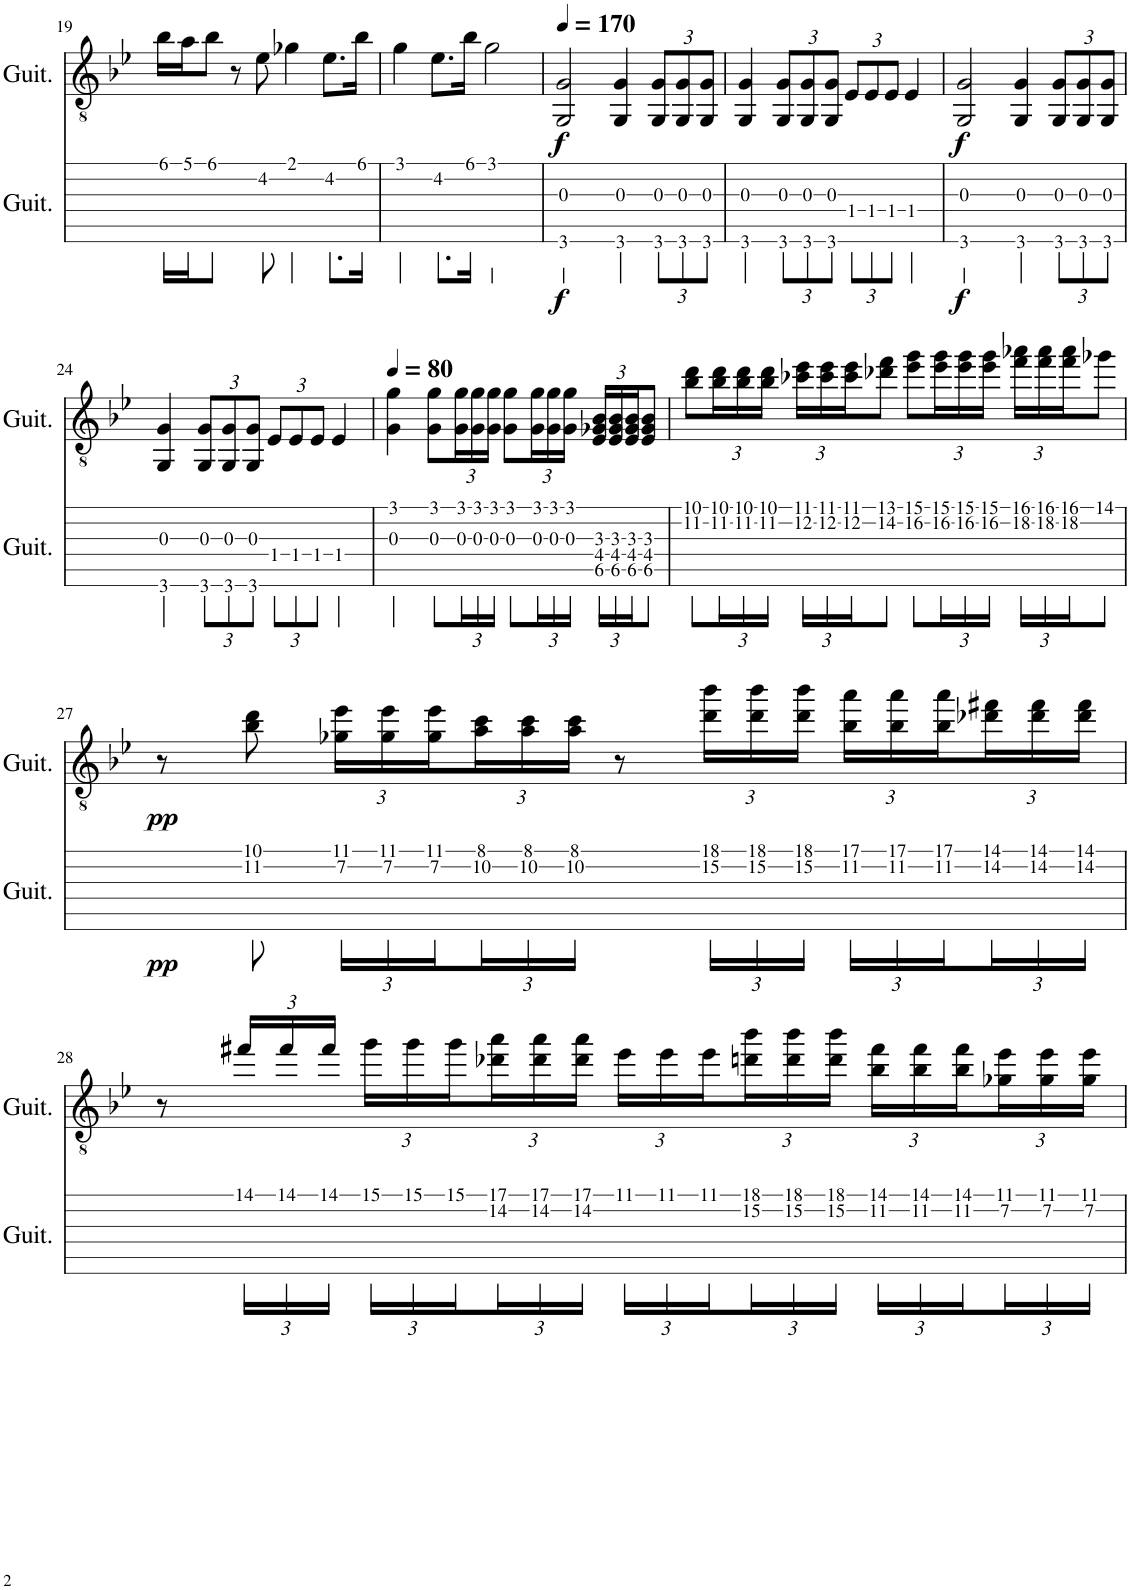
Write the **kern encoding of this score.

**kern	**dynam	**kern	**dynam
*part2	*part2	*part1	*part1
*staff2	*staff2	*staff1	*staff1
*I"Classical Guitar	*	*I"Classical Guitar	*
*I'Guit.	*	*I'Guit.	*
!!LO:PB:g=z
*	*	*clefGv2	*
*k[b-e-]	*	*k[b-e-]	*
*M4/4	*	*M4/4	*
=19	=19	=19	=19
16b-\LL	.	16b-\LL	.
16a\J	.	16a\J	.
8b-\J	.	8b-\J	.
8r	.	8r	.
8e-\	.	8e-\	.
4g-X\	.	4g-X\	.
8.e-\L	.	8.e-\L	.
16b-\Jk	.	16b-\Jk	.
=20	=20	=20	=20
4g\	.	4g\	.
8.e-\L	.	8.e-\L	.
16b-\Jk	.	16b-\Jk	.
2g\	.	2g\	.
=21	=21	=21	=21
*	*	*MM170	*
!	!LO:DY:b	!	!LO:DY:b
2GG\ 2G\	f	2GG/ 2G/	f
4GG\ 4G\	.	4GG/ 4G/	.
*Xbrackettup	*	*Xbrackettup	*
12GG\ 12G\L	.	12GG/ 12G/L	.
12GG\ 12G\	.	12GG/ 12G/	.
12GG\ 12G\J	.	12GG/ 12G/J	.
=22	=22	=22	=22
4GG\ 4G\	.	4GG/ 4G/	.
12GG\ 12G\L	.	12GG/ 12G/L	.
12GG\ 12G\	.	12GG/ 12G/	.
12GG\ 12G\J	.	12GG/ 12G/J	.
12E-\L	.	12E-/L	.
12E-\	.	12E-/	.
12E-\J	.	12E-/J	.
4E-\	.	4E-/	.
=23	=23	=23	=23
!	!LO:DY:b	!	!LO:DY:b
2GG\ 2G\	f	2GG/ 2G/	f
4GG\ 4G\	.	4GG/ 4G/	.
12GG\ 12G\L	.	12GG/ 12G/L	.
12GG\ 12G\	.	12GG/ 12G/	.
12GG\ 12G\J	.	12GG/ 12G/J	.
!!LO:LB:g=z
=24	=24	=24	=24
4GG\ 4G\	.	4GG/ 4G/	.
12GG\ 12G\L	.	12GG/ 12G/L	.
12GG\ 12G\	.	12GG/ 12G/	.
12GG\ 12G\J	.	12GG/ 12G/J	.
12E-\L	.	12E-/L	.
12E-\	.	12E-/	.
12E-\J	.	12E-/J	.
4E-\	.	4E-/	.
=25	=25	=25	=25
*	*	*MM80	*
4G\ 4g\	.	4G\ 4g\	.
8G\ 8g\L	.	8G\ 8g\L	.
24G\ 24g\L	.	24G\ 24g\L	.
24G\ 24g\	.	24G\ 24g\	.
24G\ 24g\JJ	.	24G\ 24g\JJ	.
8G\ 8g\L	.	8G\ 8g\L	.
24G\ 24g\L	.	24G\ 24g\L	.
24G\ 24g\	.	24G\ 24g\	.
24G\ 24g\JJ	.	24G\ 24g\JJ	.
24E-\ 24G-X\ 24B-\LL	.	24E-/ 24G-X/ 24B-/LL	.
24E-\ 24G-\ 24B-\	.	24E-/ 24G-/ 24B-/	.
24E-\ 24G-\ 24B-\J	.	24E-/ 24G-/ 24B-/J	.
8E-\ 8G-\ 8B-\J	.	8E-/ 8G-/ 8B-/J	.
=26	=26	=26	=26
8b-\ 8dd\L	.	8b-\ 8dd\L	.
24b-\ 24dd\L	.	24b-\ 24dd\L	.
24b-\ 24dd\	.	24b-\ 24dd\	.
24b-\ 24dd\JJ	.	24b-\ 24dd\JJ	.
24cc-X\ 24ee-\LL	.	24cc-X\ 24ee-\LL	.
24cc-\ 24ee-\	.	24cc-\ 24ee-\	.
24cc-\ 24ee-\J	.	24cc-\ 24ee-\J	.
8dd-X\ 8ff\J	.	8dd-X\ 8ff\J	.
8ee-\ 8gg\L	.	8ee-\ 8gg\L	.
24ee-\ 24gg\L	.	24ee-\ 24gg\L	.
24ee-\ 24gg\	.	24ee-\ 24gg\	.
24ee-\ 24gg\JJ	.	24ee-\ 24gg\JJ	.
24ff\ 24aa-X\LL	.	24ff\ 24aa-X\LL	.
24ff\ 24aa-\	.	24ff\ 24aa-\	.
24ff\ 24aa-\J	.	24ff\ 24aa-\J	.
8gg-X\J	.	8gg-X\J	.
!!LO:LB:g=z
=27	=27	=27	=27
!	!LO:DY:b	!	!LO:DY:b
8r	pp	8r	pp
8b-\ 8dd\	.	8b-\ 8dd\	.
24g-X\ 24ee-\LL	.	24g-X\ 24ee-\LL	.
24g-\ 24ee-\	.	24g-\ 24ee-\	.
24g-\ 24ee-\	.	24g-\ 24ee-\	.
24a\ 24cc\	.	24a\ 24cc\	.
24a\ 24cc\	.	24a\ 24cc\	.
24a\ 24cc\JJ	.	24a\ 24cc\JJ	.
8r	.	8r	.
24dd\ 24bb-\LL	.	24dd\ 24bb-\LL	.
24dd\ 24bb-\	.	24dd\ 24bb-\	.
24dd\ 24bb-\JJ	.	24dd\ 24bb-\JJ	.
24b-\ 24aa\LL	.	24b-\ 24aa\LL	.
24b-\ 24aa\	.	24b-\ 24aa\	.
24b-\ 24aa\	.	24b-\ 24aa\	.
24dd-X\ 24ff#X\	.	24dd-X\ 24ff#X\	.
24dd-\ 24ff#\	.	24dd-\ 24ff#\	.
24dd-\ 24ff#\JJ	.	24dd-\ 24ff#\JJ	.
!!LO:LB:g=z
=28	=28	=28	=28
8r	.	8r	.
24ff#X\LL	.	24ff#X/LL	.
24ff#\	.	24ff#/	.
24ff#\JJ	.	24ff#/JJ	.
24gg\LL	.	24gg\LL	.
24gg\	.	24gg\	.
24gg\	.	24gg\	.
24dd-X\ 24aa\	.	24dd-X\ 24aa\	.
24dd-\ 24aa\	.	24dd-\ 24aa\	.
24dd-\ 24aa\JJ	.	24dd-\ 24aa\JJ	.
24ee-\LL	.	24ee-\LL	.
24ee-\	.	24ee-\	.
24ee-\	.	24ee-\	.
24ddn\ 24bb-\	.	24ddn\ 24bb-\	.
24dd\ 24bb-\	.	24dd\ 24bb-\	.
24dd\ 24bb-\JJ	.	24dd\ 24bb-\JJ	.
24b-\ 24ff#\LL	.	24b-\ 24ff#\LL	.
24b-\ 24ff#\	.	24b-\ 24ff#\	.
24b-\ 24ff#\	.	24b-\ 24ff#\	.
24g-X\ 24ee-\	.	24g-X\ 24ee-\	.
24g-\ 24ee-\	.	24g-\ 24ee-\	.
24g-\ 24ee-\JJ	.	24g-\ 24ee-\JJ	.
=	=	=	=
*-	*-	*-	*-
